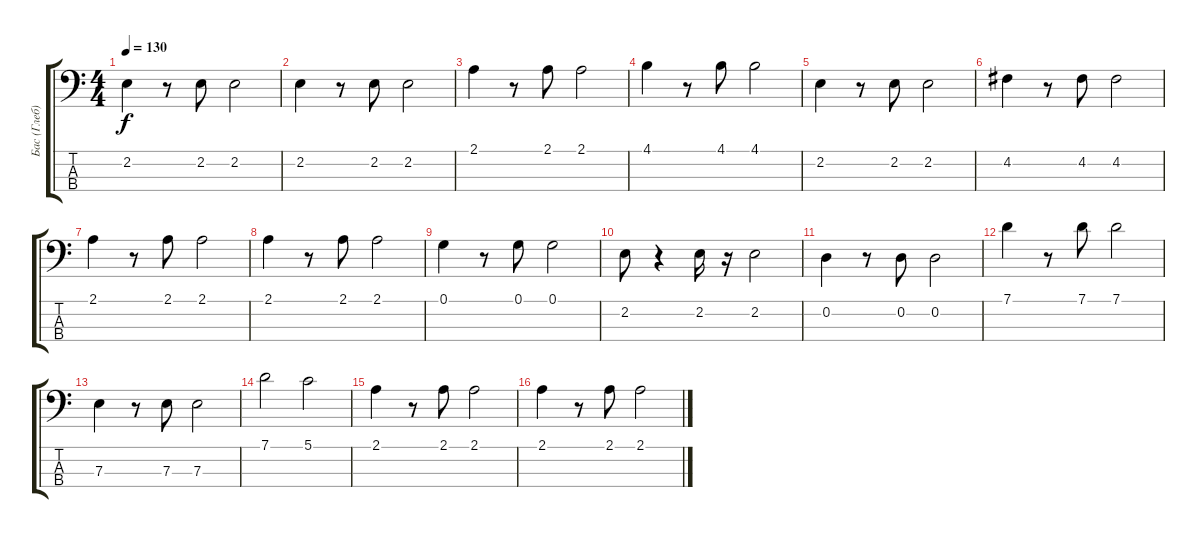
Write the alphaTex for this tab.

\track ("Бас (Глеб)" "Бас (Глеб)") {instrument electricbasspick}
\staff {score tabs}
\tuning (G2 D2 A1 E1) {hide}
\ts (4 4)
\tempo 130
\clef f4
\ks c
2.2.4{dy f} r.8 2.2.8 2.2.2 |
2.2.4 r.8 2.2.8 2.2.2 |
2.1.4 r.8 2.1.8 2.1.2 |
4.1.4 r.8 4.1.8 4.1.2 |
2.2.4 r.8 2.2.8 2.2.2 |
4.2.4 r.8 4.2.8 4.2.2 |
2.1.4 r.8 2.1.8 2.1.2 |
2.1.4 r.8 2.1.8 2.1.2 |
0.1.4 r.8 0.1.8 0.1.2 |
2.2.8 r.4 2.2.16 r.16 2.2.2 |
0.2.4 r.8 0.2.8 0.2.2 |
7.1.4 r.8 7.1.8 7.1.2 |
7.3.4 r.8 7.3.8 7.3.2 |
7.1.2 5.1.2 |
2.1.4 r.8 2.1.8 2.1.2 |
2.1.4 r.8 2.1.8 2.1.2
